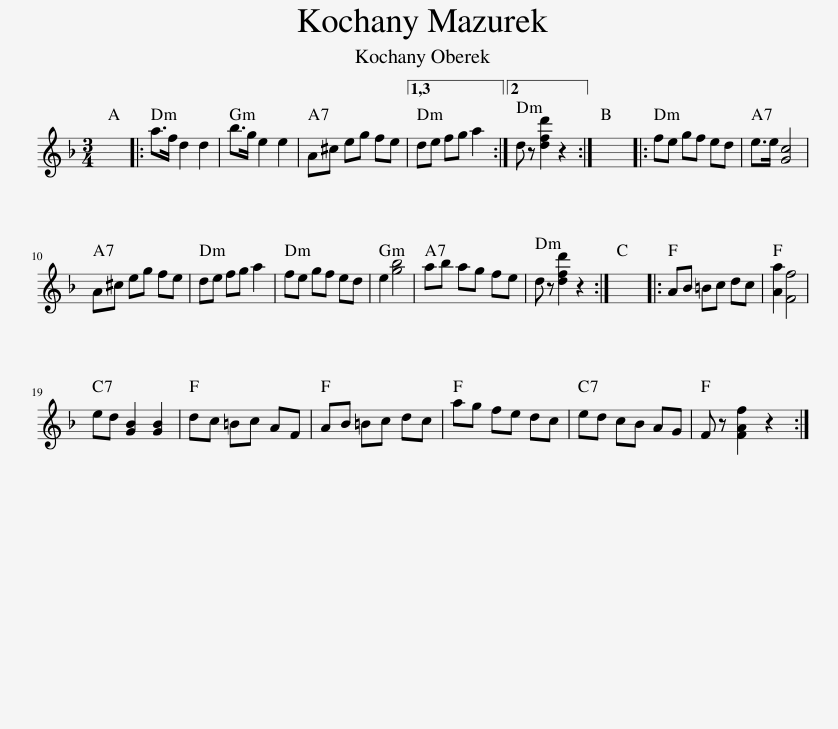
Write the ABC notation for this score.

X:1
L:1/8
M:3/4
I:linebreak $
K:Dmin
V:1 treble
V:1
 x6 |: a>f d2 d2 | b>g e2 e2 | A^c eg fe |1,3 de fg a2 :|2 %5
 d z [dfd']2 z2 :| x6 |: fe gf ed | e>e [Gc]4 |$ A^c eg fe | %10
 de fg a2 | fe gf ed | e2 [gb]4 | ab ag fe | d z [dfd']2 z2 :| %15
 x6 |: AB =Bc dc | [Aa]2 [Ff]4 |$ ed [GB]2 [GB]2 | dc =Bc AF | %20
 AB =Bc dc | ag fe dc | ed cB AG | F z [FAf]2 z2 :| %24
